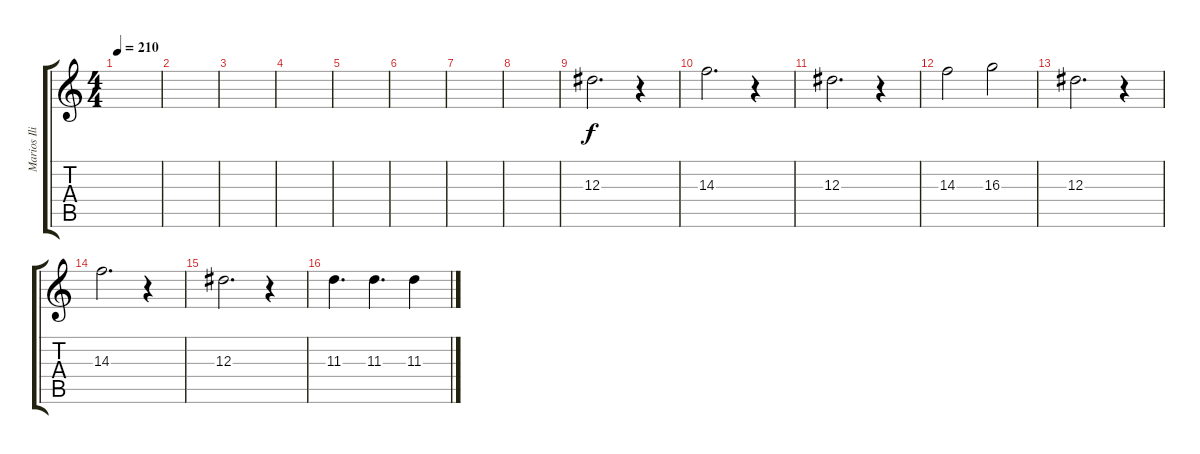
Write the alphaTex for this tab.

\track ("Marios Iliopoulos " "Marios Ili") {instrument distortionguitar}
\staff {score tabs}
\tuning (C4 G3 Eb3 Bb2 F2 C2) {hide}
\ts (4 4)
\tempo 210
\clef g2
\ks c
|
|
|
|
|
|
|
|
12.3.2{d} r.4 |
14.3.2{d} r.4 |
12.3.2{d} r.4 |
14.3.2 16.3.2 |
12.3.2{d} r.4 |
14.3.2{d} r.4 |
12.3.2{d} r.4 |
11.3.4{d} 11.3.4{d} 11.3.4
